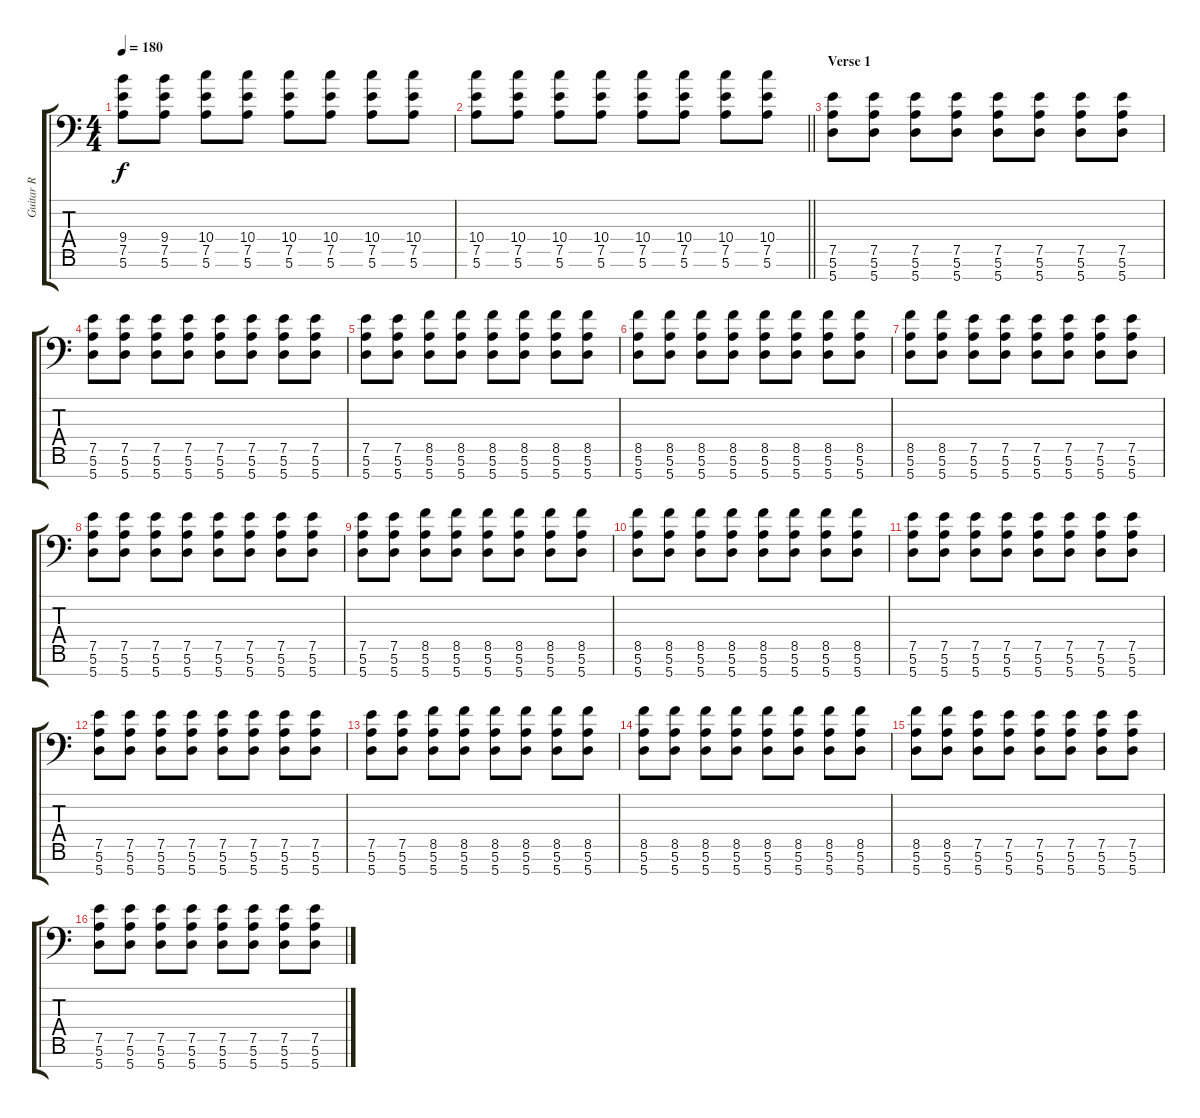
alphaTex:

\track ("Guitar R" "Guitar R") {instrument overdrivenguitar}
\staff {score tabs}
\tuning (E4 B3 G3 D3 A2 E2 A1) {hide}
\ts (4 4)
\tempo 180
\clef f4
\ks c
(9.4 7.5 5.6).8{dy f} (9.4 7.5 5.6).8 (10.4 7.5 5.6).8 (10.4 7.5 5.6).8 (10.4 7.5 5.6).8 (10.4 7.5 5.6).8 (10.4 7.5 5.6).8 (10.4 7.5 5.6).8 |
\barLineRight lightlight
(10.4 7.5 5.6).8 (10.4 7.5 5.6).8 (10.4 7.5 5.6).8 (10.4 7.5 5.6).8 (10.4 7.5 5.6).8 (10.4 7.5 5.6).8 (10.4 7.5 5.6).8 (10.4 7.5 5.6).8 |
\section ("" "Verse 1")
(7.5 5.6 5.7).8 (7.5 5.6 5.7).8 (7.5 5.6 5.7).8 (7.5 5.6 5.7).8 (7.5 5.6 5.7).8 (7.5 5.6 5.7).8 (7.5 5.6 5.7).8 (7.5 5.6 5.7).8 |
(7.5 5.6 5.7).8 (7.5 5.6 5.7).8 (7.5 5.6 5.7).8 (7.5 5.6 5.7).8 (7.5 5.6 5.7).8 (7.5 5.6 5.7).8 (7.5 5.6 5.7).8 (7.5 5.6 5.7).8 |
(7.5 5.6 5.7).8 (7.5 5.6 5.7).8 (8.5 5.6 5.7).8 (8.5 5.6 5.7).8 (8.5 5.6 5.7).8 (8.5 5.6 5.7).8 (8.5 5.6 5.7).8 (8.5 5.6 5.7).8 |
(8.5 5.6 5.7).8 (8.5 5.6 5.7).8 (8.5 5.6 5.7).8 (8.5 5.6 5.7).8 (8.5 5.6 5.7).8 (8.5 5.6 5.7).8 (8.5 5.6 5.7).8 (8.5 5.6 5.7).8 |
(8.5 5.6 5.7).8 (8.5 5.6 5.7).8 (7.5 5.6 5.7).8 (7.5 5.6 5.7).8 (7.5 5.6 5.7).8 (7.5 5.6 5.7).8 (7.5 5.6 5.7).8 (7.5 5.6 5.7).8 |
(7.5 5.6 5.7).8 (7.5 5.6 5.7).8 (7.5 5.6 5.7).8 (7.5 5.6 5.7).8 (7.5 5.6 5.7).8 (7.5 5.6 5.7).8 (7.5 5.6 5.7).8 (7.5 5.6 5.7).8 |
(7.5 5.6 5.7).8 (7.5 5.6 5.7).8 (8.5 5.6 5.7).8 (8.5 5.6 5.7).8 (8.5 5.6 5.7).8 (8.5 5.6 5.7).8 (8.5 5.6 5.7).8 (8.5 5.6 5.7).8 |
(8.5 5.6 5.7).8 (8.5 5.6 5.7).8 (8.5 5.6 5.7).8 (8.5 5.6 5.7).8 (8.5 5.6 5.7).8 (8.5 5.6 5.7).8 (8.5 5.6 5.7).8 (8.5 5.6 5.7).8 |
(7.5 5.6 5.7).8 (7.5 5.6 5.7).8 (7.5 5.6 5.7).8 (7.5 5.6 5.7).8 (7.5 5.6 5.7).8 (7.5 5.6 5.7).8 (7.5 5.6 5.7).8 (7.5 5.6 5.7).8 |
(7.5 5.6 5.7).8 (7.5 5.6 5.7).8 (7.5 5.6 5.7).8 (7.5 5.6 5.7).8 (7.5 5.6 5.7).8 (7.5 5.6 5.7).8 (7.5 5.6 5.7).8 (7.5 5.6 5.7).8 |
(7.5 5.6 5.7).8 (7.5 5.6 5.7).8 (8.5 5.6 5.7).8 (8.5 5.6 5.7).8 (8.5 5.6 5.7).8 (8.5 5.6 5.7).8 (8.5 5.6 5.7).8 (8.5 5.6 5.7).8 |
(8.5 5.6 5.7).8 (8.5 5.6 5.7).8 (8.5 5.6 5.7).8 (8.5 5.6 5.7).8 (8.5 5.6 5.7).8 (8.5 5.6 5.7).8 (8.5 5.6 5.7).8 (8.5 5.6 5.7).8 |
(8.5 5.6 5.7).8 (8.5 5.6 5.7).8 (7.5 5.6 5.7).8 (7.5 5.6 5.7).8 (7.5 5.6 5.7).8 (7.5 5.6 5.7).8 (7.5 5.6 5.7).8 (7.5 5.6 5.7).8 |
(7.5 5.6 5.7).8 (7.5 5.6 5.7).8 (7.5 5.6 5.7).8 (7.5 5.6 5.7).8 (7.5 5.6 5.7).8 (7.5 5.6 5.7).8 (7.5 5.6 5.7).8 (7.5 5.6 5.7).8
